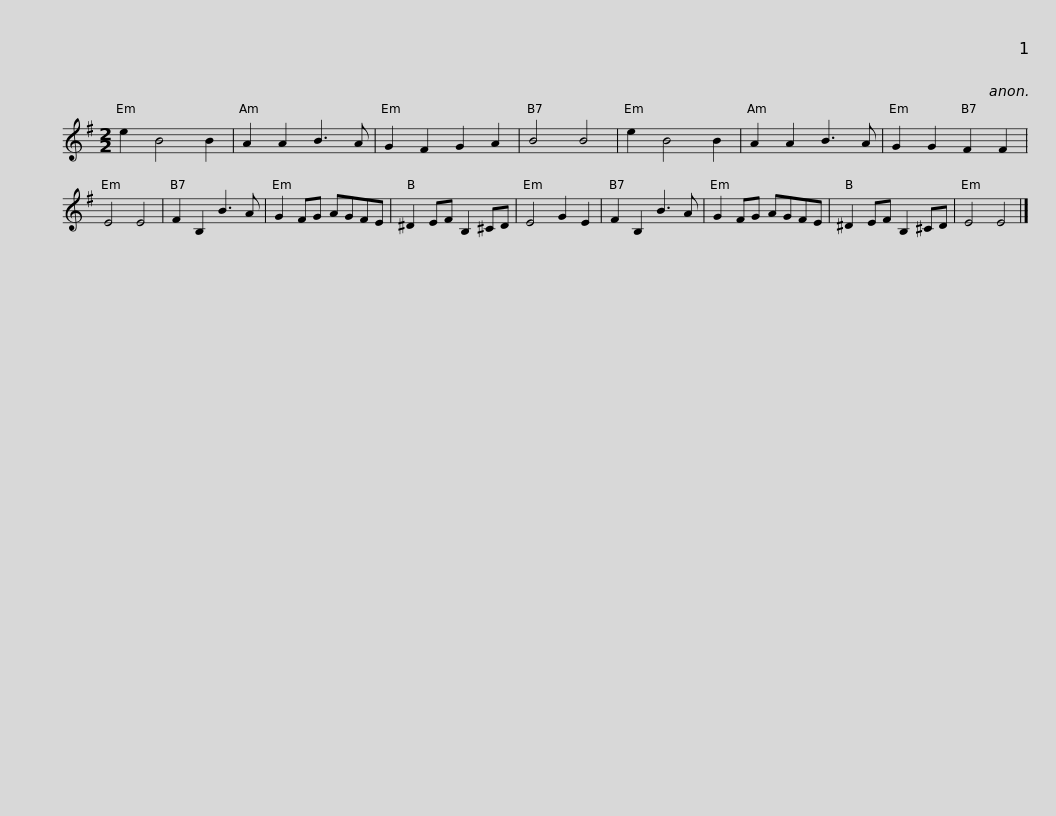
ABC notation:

X:1
L:1/8
M:2/2
I:linebreak $
K:Emin
V:1 treble
V:1
 e2 B4 B2 | A2 A2 B3 A | G2 F2 G2 A2 | B4 B4 | e2 B4 B2 | %5
 A2 A2 B3 A | G2 G2 F2 F2 | E4 E4 | F2 B,2 B3 A |$ G2 FG AGFE | %10
 ^D2 EF B,2 ^CD | E4 G2 E2 | F2 B,2 B3 A | G2 FG AGFE | ^D2 EF B,2 ^CD | %15
 E4 E4 |] %16
